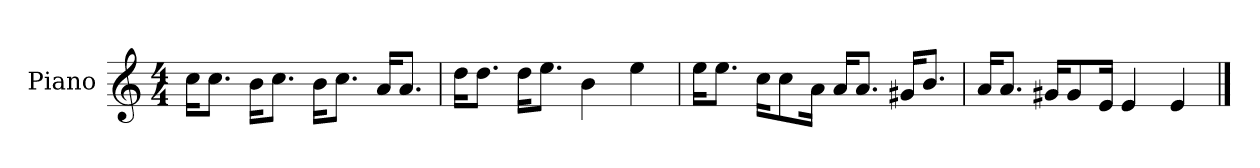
**kern
*part1
*staff1
*I"Piano
*I'P-no
*clefG2
*k[]
*M4/4
*MM90
=1
16cc\KL
8.cc\J
16b\KL
8.cc\J
16b\KL
8.cc\J
16a/KL
8.a/J
=2
16dd\KL
8.dd\J
16dd\KL
8.ee\J
4b\
4ee\
=3
16ee\KL
8.ee\J
16cc\KL
8cc\
16a\Jk
16a/KL
8.a/J
16g#X/KL
8.b/J
=4
16a/KL
8.a/J
16g#X/KL
8g#/
16e/Jk
4e/
4e/
==
*-
